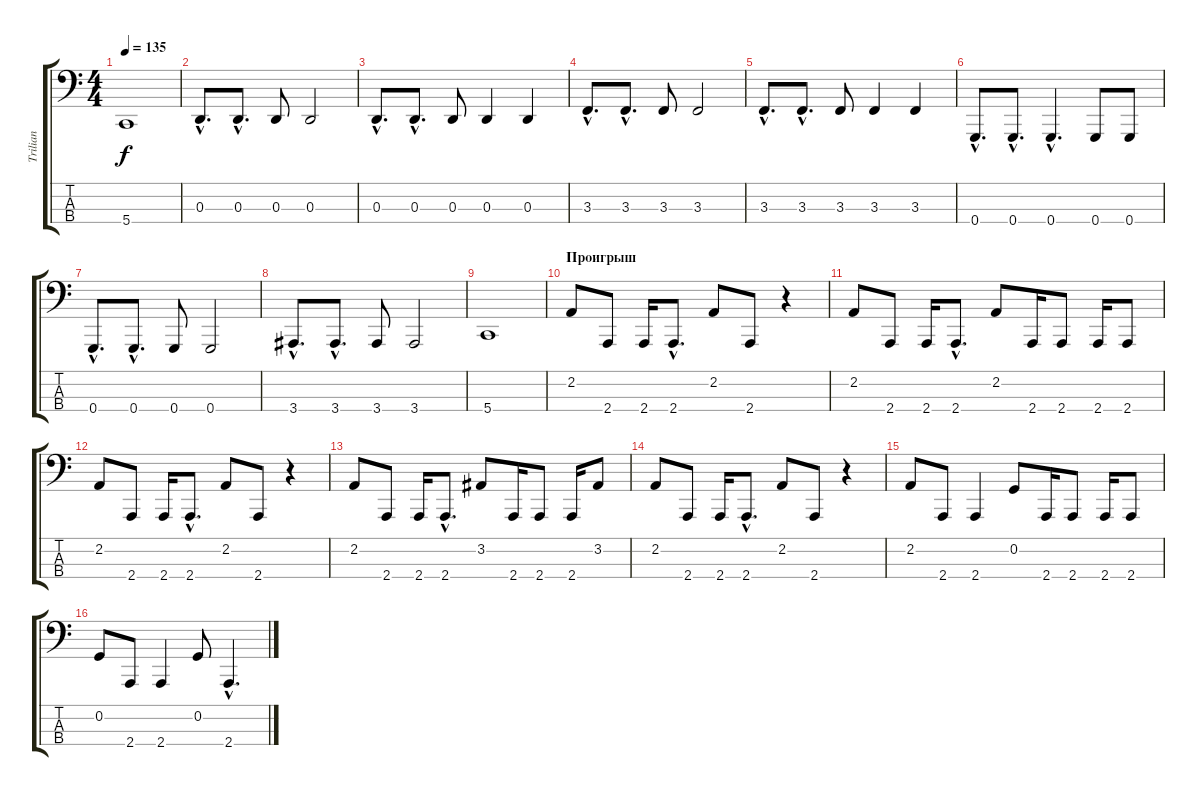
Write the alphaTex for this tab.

\track ("Trilian" "Trilian") {instrument electricbasspick}
\staff {score tabs}
\tuning (C2 G1 D1 G0) {hide}
\ts (4 4)
\tempo 135
\clef f4
\ks c
5.4.1{dy f} |
0.3{hac}.8{d} 0.3{hac}.8{d} 0.3.8 0.3.2 |
0.3{hac}.8{d} 0.3{hac}.8{d} 0.3.8 0.3.4 0.3.4 |
3.3{hac}.8{d} 3.3{hac}.8{d} 3.3.8 3.3.2 |
3.3{hac}.8{d} 3.3{hac}.8{d} 3.3.8 3.3.4 3.3.4 |
0.4{hac}.8{d} 0.4{hac}.8{d} 0.4{hac}.4{d} 0.4.8 0.4.8 |
0.4{hac}.8{d} 0.4{hac}.8{d} 0.4.8 0.4.2 |
3.4{hac}.8{d} 3.4{hac}.8{d} 3.4.8 3.4.2 |
5.4.1 |
\section ("" "Проигрыш")
2.2.8 2.4.8 2.4.16 2.4{hac}.8{d} 2.2.8 2.4.8 r.4 |
2.2.8 2.4.8 2.4.16 2.4{hac}.8{d} 2.2.8 2.4.16 2.4.8 2.4.16 2.4.8 |
2.2.8 2.4.8 2.4.16 2.4{hac}.8{d} 2.2.8 2.4.8 r.4 |
2.2.8 2.4.8 2.4.16 2.4{hac}.8{d} 3.2.8 2.4.16 2.4.8 2.4.16 3.2.8 |
2.2.8 2.4.8 2.4.16 2.4{hac}.8{d} 2.2.8 2.4.8 r.4 |
2.2.8 2.4.8 2.4.4 0.2.8 2.4.16 2.4.8 2.4.16 2.4.8 |
0.2.8 2.4.8 2.4.4 0.2.8 2.4{hac}.4{d}
